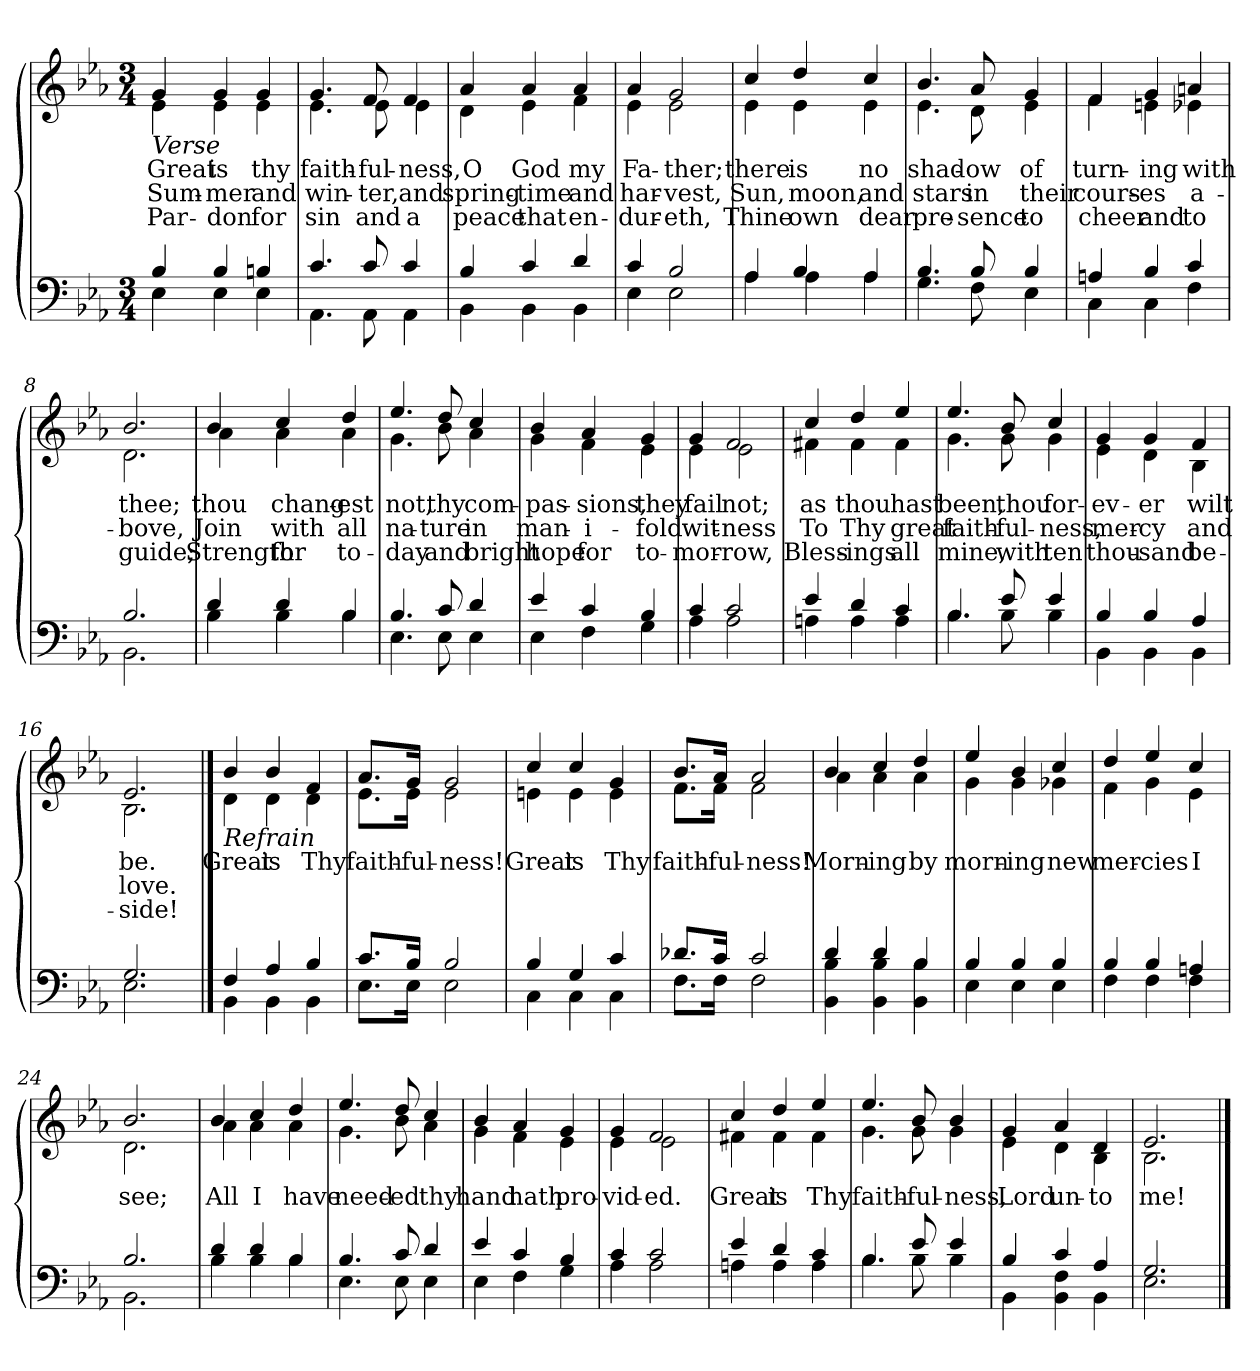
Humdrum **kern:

**kern	**kern	**text	**text	**text
*part2	*part1	*part1	*part1	*part1
*staff2	*staff1	*staff1	*staff1	*staff1
*clefF4	*clefG2	*	*	*
*k[b-e-a-]	*k[b-e-a-]	*	*	*
*M3/4	*M3/4	*	*	*
=1	=1	=1	=1	=1
*^	*^	*	*	*
!	!	!LO:TX:b:i:t=Verse	!	!	!	!
4B-/	4E-\	4g/	4e-\	Great	Sum-	Par-
4B-/	4E-\	4g/	4e-\	is	-mer	-don
4Bn/	4E-\	4g/	4e-\	thy	and	for
=2	=2	=2	=2	=2	=2	=2
4.c/	4.AA-\	4.g/	4.e-\	faith-	win-	sin
8c/	8AA-\	8f/	8e-\	-ful-	-ter,	and
4c/	4AA-\	4f/	4e-\	-ness,	and	a
=3	=3	=3	=3	=3	=3	=3
4B-/	4BB-\	4a-/	4d\	O	spring-	peace
4c/	4BB-\	4a-/	4e-\	God	-time	that
4d/	4BB-\	4a-/	4f\	my	and	en-
=4	=4	=4	=4	=4	=4	=4
4c/	4E-\	4a-/	4e-\	Fa-	har-	-dur-
2B-/	2E-\	2g/	2e-\	-ther;	-vest,	-eth,
=5	=5	=5	=5	=5	=5	=5
4A-/	4A-\	4cc/	4e-\	there	Sun,	Thine
4B-/	4A-\	4dd/	4e-\	is	moon,	own
4A-/	4A-\	4cc/	4e-\	no	and	dear
!!LO:LB:g=z	!!
=6	=6	=6	=6	=6	=6	=6
4.B-/	4.G\	4.b-/	4.e-\	shad-	stars	pre-
8B-/	8F\	8a-/	8d\	-ow	in	-sence
4B-/	4E-\	4g/	4e-\	of	their	to
=7	=7	=7	=7	=7	=7	=7
4An/	4C\	4f/	4f\	turn-	cours-	cheer
4B-/	4C\	4g/	4en\	-ing	-es	and
4c/	4F\	4an/	4e-X\	with	a-	to
=8	=8	=8	=8	=8	=8	=8
2.B-/	2.BB-\	2.b-/	2.d\	thee;	-bove,	guide;
=9	=9	=9	=9	=9	=9	=9
4d/	4B-\	4b-/	4a-\	thou	Join	Strength
4d/	4B-\	4cc/	4a-\	chang-	with	for
4B-/	4B-\	4dd/	4a-\	-est	all	to-
=10	=10	=10	=10	=10	=10	=10
4.B-/	4.E-\	4.ee-/	4.g\	not,	na-	-day
8c/	8E-\	8dd/	8b-\	thy	-ture	and
4d/	4E-\	4cc/	4a-\	com-	in	bright
!!LO:LB:g=z	!!
=11	=11	=11	=11	=11	=11	=11
4e-/	4E-\	4b-/	4g\	-pas-	man-	hope
4c/	4F\	4a-/	4f\	-sions,	-i-	for
4B-/	4G\	4g/	4e-\	they	-fold	to-
=12	=12	=12	=12	=12	=12	=12
4c/	4A-\	4g/	4e-\	fail	wit-	-mor-
2c/	2A-\	2f/	2e-\	not;	-ness	-row,
=13	=13	=13	=13	=13	=13	=13
4e-/	4An\	4cc/	4f#X\	as	To	Bless-
4d/	4A\	4dd/	4f#\	thou	Thy	-ings
4c/	4A\	4ee-/	4f#\	hast	great	all
=14	=14	=14	=14	=14	=14	=14
4.B-/	4.B-\	4.ee-/	4.g\	been,	faith-	mine,
8e-/	8B-\	8b-/	8g\	thou	-ful-	with
4e-/	4B-\	4cc/	4g\	for-	-ness,	ten
=15	=15	=15	=15	=15	=15	=15
4B-/	4BB-\	4g/	4e-\	-ev-	mer-	thou-
4B-/	4BB-\	4g/	4d\	-er	-cy	-sand
4A-/	4BB-\	4f/	4B-\	wilt	and	be-
=16	=16	=16	=16	=16	=16	=16
2.G/	2.E-\	2.e-/	2.B-\	be.	love.	-side!
!!LO:LB:g=z	!!
==17	==17	==17	==17	==17	==17	==17
!	!	!LO:TX:b:i:t=Refrain	!	!	!	!
!	!	!	!	!LO:LY:b	!	!
4F/	4BB-\	4b-/	4d\	Great	.	.
!	!	!	!	!LO:LY:b	!	!
4A-/	4BB-\	4b-/	4d\	is	.	.
!	!	!	!	!LO:LY:b	!	!
4B-/	4BB-\	4f/	4d\	Thy	.	.
=18	=18	=18	=18	=18	=18	=18
!	!	!	!	!LO:LY:b	!	!
8.c/L	8.E-\L	8.a-/L	8.e-\L	faith-	.	.
!	!	!	!	!LO:LY:b	!	!
16B-/Jk	16E-\Jk	16g/Jk	16e-\Jk	-ful-	.	.
!	!	!	!	!LO:LY:b	!	!
2B-/	2E-\	2g/	2e-\	-ness!	.	.
=19	=19	=19	=19	=19	=19	=19
!	!	!	!	!LO:LY:b	!	!
4B-/	4C\	4cc/	4en\	Great	.	.
!	!	!	!	!LO:LY:b	!	!
4G/	4C\	4cc/	4e\	is	.	.
!	!	!	!	!LO:LY:b	!	!
4c/	4C\	4g/	4e\	Thy	.	.
=20	=20	=20	=20	=20	=20	=20
!	!	!	!	!LO:LY:b	!	!
8.d-X/L	8.F\L	8.b-/L	8.f\L	faith-	.	.
!	!	!	!	!LO:LY:b	!	!
16c/Jk	16F\Jk	16a-/Jk	16f\Jk	-ful-	.	.
!	!	!	!	!LO:LY:b	!	!
2c/	2F\	2a-/	2f\	-ness!	.	.
!!LO:LB:g=z	!!
=21	=21	=21	=21	=21	=21	=21
!	!	!	!	!LO:LY:b	!	!
4d/	4BB-!\ 4B-\	4b-/	4a-\	Morn-	.	.
!	!	!	!	!LO:LY:b	!	!
4d/	4BB-!\ 4B-\	4cc/	4a-\	-ing	.	.
!	!	!	!	!LO:LY:b	!	!
4B-/	4BB-!\ 4B-\	4dd/	4a-\	by	.	.
=22	=22	=22	=22	=22	=22	=22
!	!	!	!	!LO:LY:b	!	!
4B-/	4E-\	4ee-/	4g\	morn-	.	.
!	!	!	!	!LO:LY:b	!	!
4B-/	4E-\	4b-/	4g\	-ing	.	.
!	!	!	!	!LO:LY:b	!	!
4B-/	4E-\	4cc/	4g-X\	new	.	.
=23	=23	=23	=23	=23	=23	=23
!	!	!	!	!LO:LY:b	!	!
4B-/	4F\	4dd/	4f\	mer-	.	.
!	!	!	!	!LO:LY:b	!	!
4B-/	4F\	4ee-/	4g\	-cies	.	.
!	!	!	!	!LO:LY:b	!	!
4An/	4F\	4cc/	4e-\	I	.	.
=24	=24	=24	=24	=24	=24	=24
!	!	!	!	!LO:LY:b	!	!
2.B-/	2.BB-\	2.b-/	2.d\	see;	.	.
!!LO:LB:g=z	!!
=25	=25	=25	=25	=25	=25	=25
!	!	!	!	!LO:LY:b	!	!
4d/	4B-\	4b-/	4a-\	All	.	.
!	!	!	!	!LO:LY:b	!	!
4d/	4B-\	4cc/	4a-\	I	.	.
!	!	!	!	!LO:LY:b	!	!
4B-/	4B-\	4dd/	4a-\	have	.	.
=26	=26	=26	=26	=26	=26	=26
!	!	!	!	!LO:LY:b	!	!
4.B-/	4.E-\	4.ee-/	4.g\	need-	.	.
!	!	!	!	!LO:LY:b	!	!
8c/	8E-\	8dd/	8b-\	-ed	.	.
!	!	!	!	!LO:LY:b	!	!
4d/	4E-\	4cc/	4a-\	thy	.	.
=27	=27	=27	=27	=27	=27	=27
!	!	!	!	!LO:LY:b	!	!
4e-/	4E-\	4b-/	4g\	hand	.	.
!	!	!	!	!LO:LY:b	!	!
4c/	4F\	4a-/	4f\	hath	.	.
!	!	!	!	!LO:LY:b	!	!
4B-/	4G\	4g/	4e-\	pro-	.	.
=28	=28	=28	=28	=28	=28	=28
!	!	!	!	!LO:LY:b	!	!
4c/	4A-\	4g/	4e-\	-vid-	.	.
!	!	!	!	!LO:LY:b	!	!
2c/	2A-\	2f/	2e-\	-ed.	.	.
!!LO:LB:g=z	!!
=29	=29	=29	=29	=29	=29	=29
!	!	!	!	!LO:LY:b	!	!
4e-/	4An\	4cc/	4f#X\	Great	.	.
!	!	!	!	!LO:LY:b	!	!
4d/	4A\	4dd/	4f#\	is	.	.
!	!	!	!	!LO:LY:b	!	!
4c/	4A\	4ee-/	4f#\	Thy	.	.
=30	=30	=30	=30	=30	=30	=30
!	!	!	!	!LO:LY:b	!	!
4.B-/	4.B-\	4.ee-/	4.g\	faith-	.	.
!	!	!	!	!LO:LY:b	!	!
8e-/	8B-\	8b-/	8g\	-ful-	.	.
!	!	!	!	!LO:LY:b	!	!
4e-/	4B-\	4b-/	4g\	-ness,	.	.
=31	=31	=31	=31	=31	=31	=31
!	!	!	!	!LO:LY:b	!	!
4B-/	4BB-\	4g/	4e-\	Lord	.	.
!	!	!	!	!LO:LY:b	!	!
4c/	4BB-\ 4F\	4a-/	4d\	un-	.	.
!	!	!	!	!LO:LY:b	!	!
4A-/	4BB-\	4d/	4B-\	-to	.	.
=32	=32	=32	=32	=32	=32	=32
!	!	!	!	!LO:LY:b	!	!
2.G/	2.E-\	2.e-/	2.B-\	me!	.	.
*v	*v	*	*	*	*	*
*	*v	*v	*	*	*
==	==	==	==	==
*-	*-	*-	*-	*-
